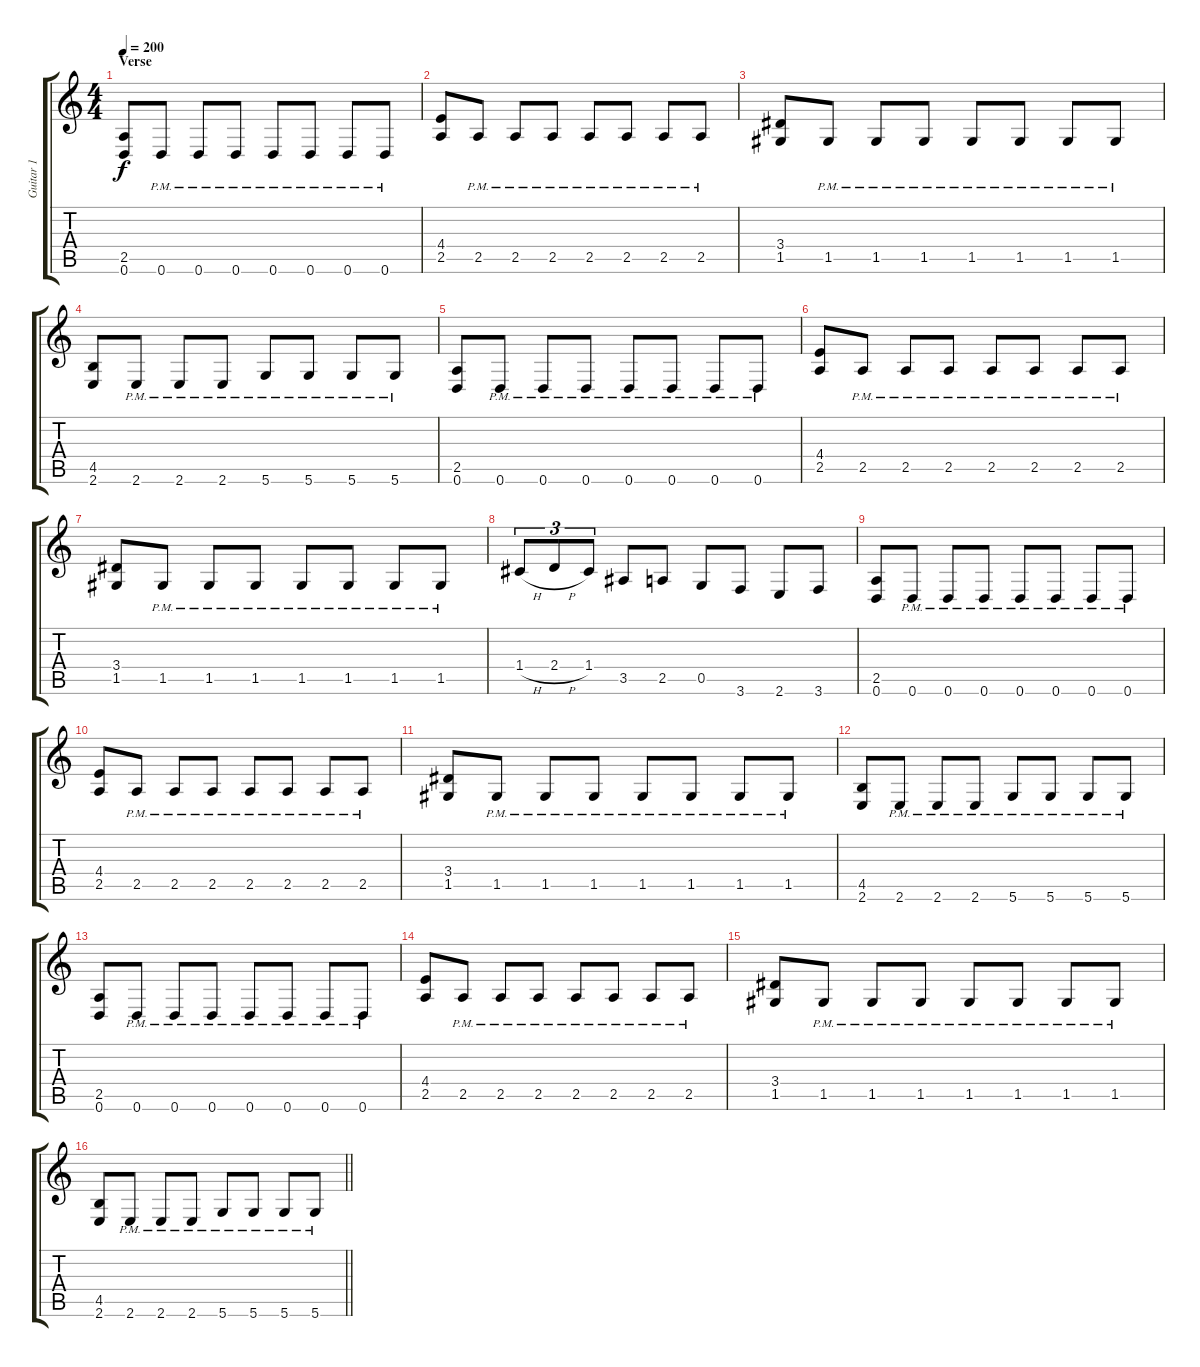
\track ("Guitar 1" "Guitar 1") {instrument distortionguitar}
\staff {score tabs}
\tuning (D4 A3 F3 C3 G2 D2) {hide}
\ts (4 4)
\section ("" "Verse")
\tempo 200
\clef g2
\ks c
(2.5 0.6).8{dy f} 0.6{pm}.8 0.6{pm}.8 0.6{pm}.8 0.6{pm}.8 0.6{pm}.8 0.6{pm}.8 0.6{pm}.8 |
(4.4 2.5).8 2.5{pm}.8 2.5{pm}.8 2.5{pm}.8 2.5{pm}.8 2.5{pm}.8 2.5{pm}.8 2.5{pm}.8 |
(3.4 1.5).8 1.5{pm}.8 1.5{pm}.8 1.5{pm}.8 1.5{pm}.8 1.5{pm}.8 1.5{pm}.8 1.5{pm}.8 |
(4.5 2.6).8 2.6{pm}.8 2.6{pm}.8 2.6{pm}.8 5.6{pm}.8 5.6{pm}.8 5.6{pm}.8 5.6{pm}.8 |
(2.5 0.6).8 0.6{pm}.8 0.6{pm}.8 0.6{pm}.8 0.6{pm}.8 0.6{pm}.8 0.6{pm}.8 0.6{pm}.8 |
(4.4 2.5).8 2.5{pm}.8 2.5{pm}.8 2.5{pm}.8 2.5{pm}.8 2.5{pm}.8 2.5{pm}.8 2.5{pm}.8 |
(3.4 1.5).8 1.5{pm}.8 1.5{pm}.8 1.5{pm}.8 1.5{pm}.8 1.5{pm}.8 1.5{pm}.8 1.5{pm}.8 |
1.4{h}.8{tu (3 2)} 2.4{h}.8{tu (3 2)} 1.4.8{tu (3 2)} 3.5.8 2.5.8 0.5.8 3.6.8 2.6.8 3.6.8 |
(2.5 0.6).8 0.6{pm}.8 0.6{pm}.8 0.6{pm}.8 0.6{pm}.8 0.6{pm}.8 0.6{pm}.8 0.6{pm}.8 |
(4.4 2.5).8 2.5{pm}.8 2.5{pm}.8 2.5{pm}.8 2.5{pm}.8 2.5{pm}.8 2.5{pm}.8 2.5{pm}.8 |
(3.4 1.5).8 1.5{pm}.8 1.5{pm}.8 1.5{pm}.8 1.5{pm}.8 1.5{pm}.8 1.5{pm}.8 1.5{pm}.8 |
(4.5 2.6).8 2.6{pm}.8 2.6{pm}.8 2.6{pm}.8 5.6{pm}.8 5.6{pm}.8 5.6{pm}.8 5.6{pm}.8 |
(2.5 0.6).8 0.6{pm}.8 0.6{pm}.8 0.6{pm}.8 0.6{pm}.8 0.6{pm}.8 0.6{pm}.8 0.6{pm}.8 |
(4.4 2.5).8 2.5{pm}.8 2.5{pm}.8 2.5{pm}.8 2.5{pm}.8 2.5{pm}.8 2.5{pm}.8 2.5{pm}.8 |
(3.4 1.5).8 1.5{pm}.8 1.5{pm}.8 1.5{pm}.8 1.5{pm}.8 1.5{pm}.8 1.5{pm}.8 1.5{pm}.8 |
\barLineRight lightlight
(4.5 2.6).8 2.6{pm}.8 2.6{pm}.8 2.6{pm}.8 5.6{pm}.8 5.6{pm}.8 5.6{pm}.8 5.6{pm}.8
